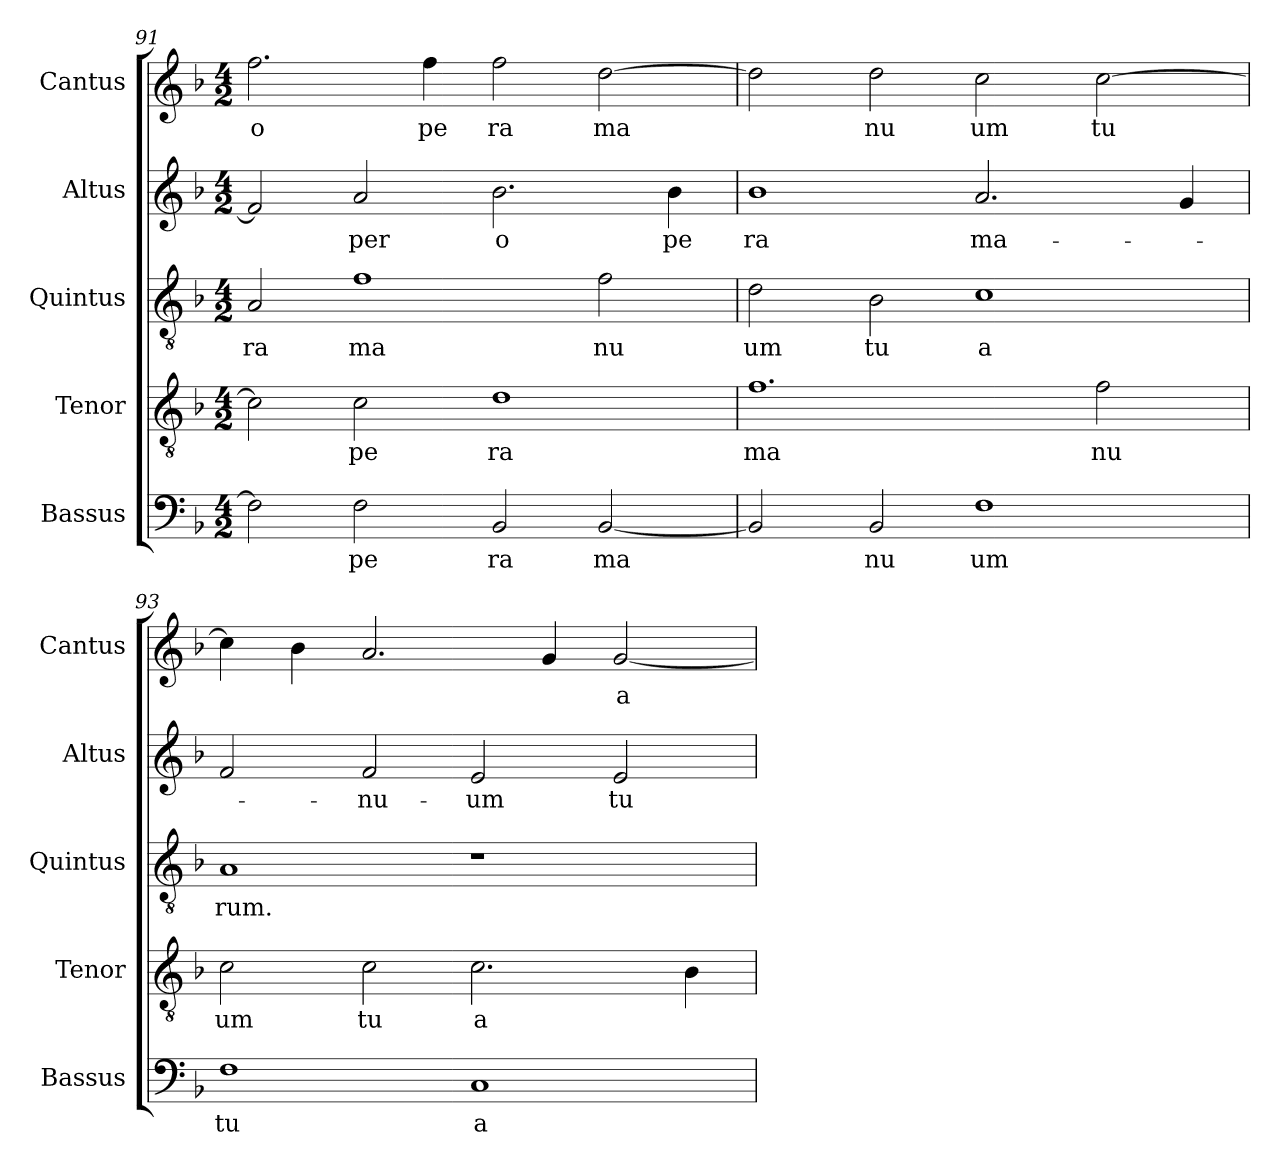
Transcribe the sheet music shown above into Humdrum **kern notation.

**kern	**text	**kern	**text	**kern	**text	**kern	**text	**kern	**text
*part5	*part5	*part4	*part4	*part3	*part3	*part2	*part2	*part1	*part1
*staff5	*staff5	*staff4	*staff4	*staff3	*staff3	*staff2	*staff2	*staff1	*staff1
*I"Bassus	*	*I"Tenor	*	*I"Quintus	*	*I"Altus	*	*I"Cantus	*
*I'Bassus	*	*I'Tenor	*	*I'Quintus	*	*I'Altus	*	*I'Cantus	*
*clefF4	*	*clefGv2	*	*clefGv2	*	*clefG2	*	*clefG2	*
*k[b-]	*	*k[b-]	*	*k[b-]	*	*k[b-]	*	*k[b-]	*
*F:	*	*F:	*	*F:	*	*F:	*	*F:	*
*M4/2	*	*M4/2	*	*M4/2	*	*M4/2	*	*M4/2	*
=91	=91	=91	=91	=91	=91	=91	=91	=91	=91
!	!	!	!	!	!LO:LY:b:cj	!	!	!	!LO:LY:b:cj
2F\]	.	2c\]	.	2A/	ra	2f/]	.	2.ff\	o
!	!LO:LY:b:cj	!	!LO:LY:b:cj	!	!LO:LY:b:cj	!	!LO:LY:b:cj	!	!
2F\	pe	2c\	pe	1f	ma	2a/	per	.	.
!	!	!	!	!	!	!	!	!	!LO:LY:b:cj
.	.	.	.	.	.	.	.	4ff\	pe
!	!LO:LY:b:cj	!	!LO:LY:b:cj	!	!	!	!LO:LY:b:cj	!	!LO:LY:b:cj
2BB-/	ra	1d	ra	.	.	2.b-\	o	2ff\	ra
!	!LO:LY:b	!	!	!	!LO:LY:b:cj	!	!	!	!LO:LY:b
[>2BB-/	ma	.	.	2f\	nu	.	.	[>2dd\	ma
!	!	!	!	!	!	!	!LO:LY:b:cj	!	!
.	.	.	.	.	.	4b-\	pe	.	.
!!LO:PB:g=z
=92	=92	=92	=92	=92	=92	=92	=92	=92	=92
!	!	!	!LO:LY:b:cj	!	!LO:LY:b:cj	!	!LO:LY:b:cj	!	!
*^	*	*	*	*	*	*	*	*^	*
2BB-/]	32ryy	.	1.f	ma	2d\	um	1b-	ra	2dd\]	32ryy	.
.	1ryy	.	.	.	.	.	.	.	.	1ryy	.
!	!	!LO:LY:b:cj	!	!	!	!LO:LY:b:cj	!	!	!	!	!LO:LY:b:cj
2BB-/	.	nu	.	.	2B-\	tu	.	.	2dd\	.	nu
!	!	!LO:LY:b:cj	!	!	!	!LO:LY:b:cj	!	!LO:LY:b	!	!	!LO:LY:b:cj
1F	.	um	.	.	1c	a	2.a/	ma-	2cc\	.	um
.	2ryy	.	.	.	.	.	.	.	.	2ryy	.
!	!	!	!	!LO:LY:b:cj	!	!	!	!	!	!	!LO:LY:b:cj
.	.	.	2f\	nu	.	.	.	.	[>2cc\	.	tu
.	4...ryy	.	.	.	.	.	.	.	.	4...ryy	.
.	.	.	.	.	.	.	4g/	.	.	.	.
=93	=93	=93	=93	=93	=93	=93	=93	=93	=93	=93	=93
!	!	!LO:LY:b:cj	!	!LO:LY:b:cj	!	!LO:LY:b:cj	!	!	!	!	!
*v	*v	*	*	*	*	*	*	*	*v	*v	*
1F	tu	2c\	um	1A	rum.	2f/	.	4cc\]	.
.	.	.	.	.	.	.	.	4b-\	.
!	!	!	!LO:LY:b:cj	!	!	!	!LO:LY:b:cj	!	!
.	.	2c\	tu	.	.	2f/	-nu-	2.a/	.
!	!LO:LY:b:cj	!	!LO:LY:b:cj	!	!	!	!LO:LY:b:cj	!	!
1C	a	2.c\	a	1r	.	2e/	-um	.	.
.	.	.	.	.	.	.	.	4g/	.
!	!	!	!	!	!	!	!LO:LY:b:cj	!	!LO:LY:b:cj
.	.	.	.	.	.	2e/	tu-	[<2g/	a
.	.	4B-\	.	.	.	.	.	.	.
=	=	=	=	=	=	=	=	=	=
*-	*-	*-	*-	*-	*-	*-	*-	*-	*-
